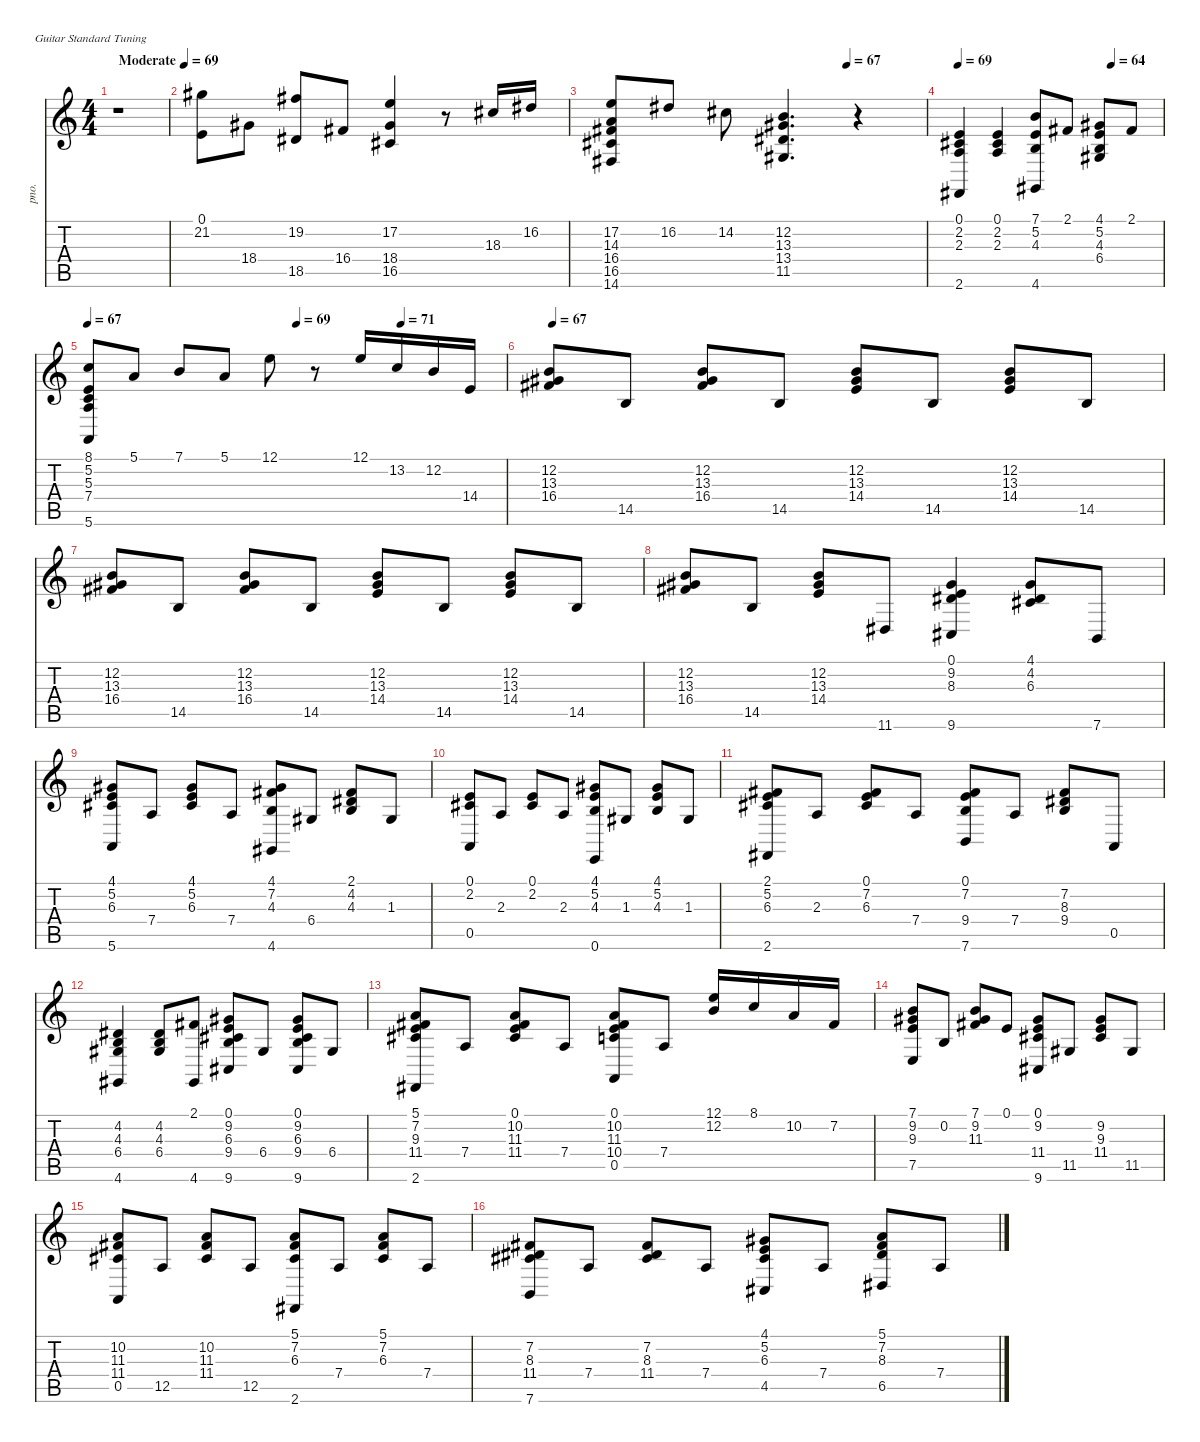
\defaultSystemsLayout 4
\hideDynamics
\bracketExtendMode nobrackets
\otherSystemsTrackNameOrientation horizontal
\track ("Track 1" "pno.") {instrument acousticgrandpiano}
\staff {score tabs}
\tuning (E4 B3 G3 D3 A2 E2)
\ts (4 4)
\beaming (8 2 2 2 2)
\tempo (69 "Moderate")
\clef g2
\ks c
r.1{dy f instrument acousticgrandpiano beam Down} |
(0.1 21.2{acc #}).8{beam Down} 18.4{acc #}.8{dy mf beam Down} (19.2{acc #} 18.5{acc #}).8{dy f beam Up} 16.4{acc #}.8{dy mf beam Up} (17.2 18.4{acc #} 16.5{acc #}).4{dy f beam Up} r.8{beam Up} 18.3{acc #}.16{beam Down} 16.2{acc #}.16{beam Down} |
\tempo (67 0.75)
(17.2 14.3 16.4{acc #} 16.5{acc #} 14.6{acc #}).8{dy ff beam Up} 16.2{acc #}.8{beam Up} 14.2{acc #}.8{beam Down} (12.2 13.3{acc #} 13.4{acc #} 11.5{acc #}).4{d beam Up} r.4{beam Up} |
\tempo 69
\tempo (64 0.75)
(0.1 2.2{acc #} 2.3 2.6{acc #}).4{dy mf beam Up} (0.1 2.2{acc #} 2.3).4{beam Up} (7.1 5.2 4.3 4.6{acc #}).8{beam Up} 2.1{acc #}.8{dy mp beam Up} (4.1{acc #} 5.2 4.3 6.4{acc #}).8{dy mf beam Up} 2.1{acc #}.8{dy p beam Up} |
\tempo 67
\tempo (69 0.5)
\tempo (71 0.75)
(8.1 5.2 5.3 7.4 5.6).8{dy mf beam Up} 5.1.8{dy p beam Up} 7.1.8{dy mf beam Up} 5.1.8{dy pp beam Up} 12.1.8{beam Down} r.8{beam Down} 12.1.16{dy fff beam Up} 13.2.16{dy f beam Up} 12.2.16{dy mf beam Up} 14.4.16{dy f beam Up} |
\tempo 67
(12.2 13.3{acc #} 16.4{acc #}).8{dy ff beam Up} 14.5.8{dy mp beam Up} (12.2 13.3{acc #} 16.4{acc #}).8{dy ff beam Up} 14.5.8{dy mp beam Up} (12.2 13.3{acc #} 14.4).8{dy ff beam Up} 14.5.8{dy mf beam Up} (12.2 13.3{acc #} 14.4).8{dy ff beam Up} 14.5.8{dy mp beam Up} |
(12.2 13.3{acc #} 16.4{acc #}).8{dy ff beam Up} 14.5.8{dy mp beam Up} (12.2 13.3{acc #} 16.4{acc #}).8{dy ff beam Up} 14.5.8{dy mp beam Up} (12.2 13.3{acc #} 14.4).8{dy ff beam Up} 14.5.8{dy mf beam Up} (12.2 13.3{acc #} 14.4).8{dy ff beam Up} 14.5.8{dy mp beam Up} |
(12.2 13.3{acc #} 16.4{acc #}).8{dy ff beam Up} 14.5.8{dy mp beam Up} (12.2 13.3{acc #} 14.4).8{dy ff beam Up} 11.6{acc #}.8{dy f beam Up} (0.1 9.2{acc #} 8.3{acc #} 9.6{acc #}).4{beam Up} (4.1{acc #} 4.2{acc #} 6.3{acc #}).8{beam Up} 7.6.8{beam Up} |
(4.1{acc #} 5.2 6.3{acc #} 5.6).8{beam Up} 7.4.8{beam Up} (4.1{acc #} 5.2 6.3{acc #}).8{beam Up} 7.4.8{beam Up} (4.1{acc #} 7.2{acc #} 4.3 4.6{acc #}).8{beam Up} 6.4{acc #}.8{beam Up} (2.1{acc #} 4.2{acc #} 4.3).8{beam Up} 1.3{acc #}.8{dy mp beam Up} |
(0.1 2.2{acc #} 0.5).8{dy f beam Up} 2.3.8{beam Up} (0.1 2.2{acc #}).8{beam Up} 2.3.8{beam Up} (4.1{acc #} 5.2 4.3 0.6).8{beam Up} 1.3{acc #}.8{beam Up} (4.1{acc #} 5.2 4.3).8{beam Up} 1.3{acc #}.8{beam Up} |
(2.1{acc #} 5.2 6.3{acc #} 2.6{acc #}).8{beam Up} 2.3.8{beam Up} (0.1 7.2{acc #} 6.3{acc #}).8{beam Up} 7.4.8{beam Up} (0.1 7.2{acc #} 9.4 7.6).8{dy mf beam Up} 7.4.8{dy f beam Up} (7.2{acc #} 8.3{acc #} 9.4).8{beam Up} 0.5.8{beam Up} |
(4.2{acc #} 4.3 6.4{acc #} 4.6{acc #}).4{beam Up} (4.2{acc #} 4.3 6.4{acc #}).8{beam Up} (2.1{acc #} 4.6{acc #}).8{beam Up} (0.1 9.2{acc #} 6.3{acc #} 9.4 9.6{acc #}).8{beam Up} 6.4{acc #}.8{beam Up} (0.1 9.2{acc #} 6.3{acc #} 9.4 9.6{acc #}).8{beam Up} 6.4{acc #}.8{beam Up} |
(5.1 7.2{acc #} 9.3 11.4{acc #} 2.6{acc #}).8{dy mf beam Up} 7.4.8{dy f beam Up} (0.1 10.2 11.3{acc #} 11.4{acc #}).8{dy mf beam Up} 7.4.8{beam Up} (0.1 10.2 11.3{acc #} 10.4 0.5).8{dy f beam Up} 7.4.8{dy mf beam Up} (12.1 12.2).16{dy ff beam Up} 8.1.16{dy f beam Up} 10.2.16{beam Up} 7.2{acc #}.16{beam Up} |
(7.1 9.2{acc #} 9.3 7.5).8{beam Up} 0.2.8{dy mp beam Up} (7.1 9.2{acc #} 11.3{acc #}).8{dy f beam Up} 0.1.8{dy mp beam Up} (0.1 9.2{acc #} 11.4{acc #} 9.6{acc #}).8{dy f beam Up} 11.5{acc #}.8{dy mf beam Up} (9.2{acc #} 9.3 11.4{acc #}).8{dy mp beam Up} 11.5{acc #}.8{beam Up} |
(10.2 11.3{acc #} 11.4{acc #} 0.5).8{dy mf beam Up} 12.5.8{dy mp beam Up} (10.2 11.3{acc #} 11.4{acc #}).8{dy mf beam Up} 12.5.8{beam Up} (5.1 7.2{acc #} 6.3{acc #} 2.6{acc #}).8{dy f beam Up} 7.4.8{dy mp beam Up} (5.1 7.2{acc #} 6.3{acc #}).8{dy mf beam Up} 7.4.8{dy mp beam Up} |
(7.2{acc #} 8.3{acc #} 11.4{acc #} 7.6).8{dy f beam Up} 7.4.8{dy mp beam Up} (7.2{acc #} 8.3{acc #} 11.4{acc #}).8{dy f beam Up} 7.4.8{dy mp beam Up} (4.1{acc #} 5.2 6.3{acc #} 4.5{acc #}).8{dy mf beam Up} 7.4.8{beam Up} (5.1 7.2{acc #} 8.3{acc #} 6.5{acc #}).8{dy f beam Up} 7.4.8{dy mf beam Up}
